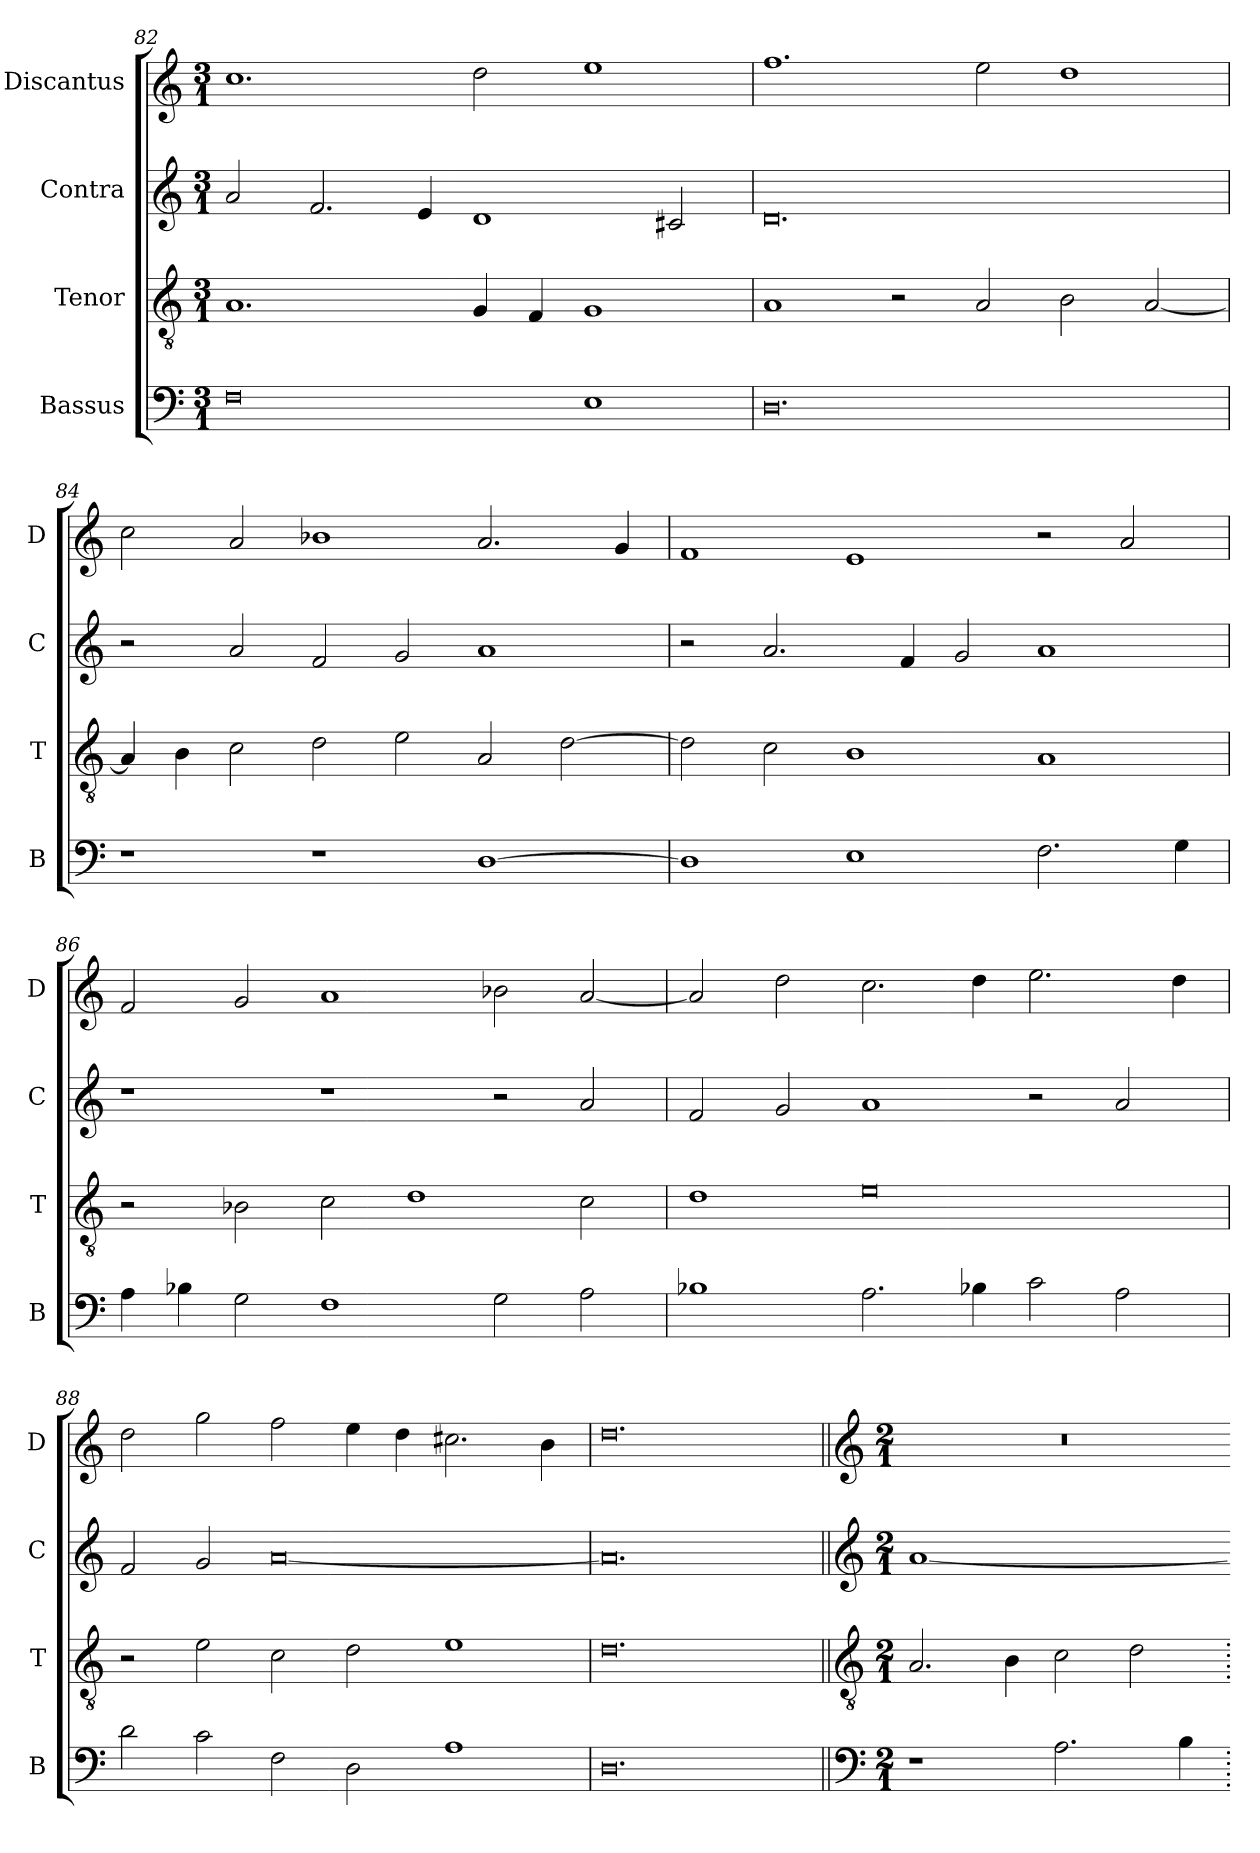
**kern	**kern	**kern	**kern
*part4	*part3	*part2	*part1
*staff4	*staff3	*staff2	*staff1
*I"Bassus	*I"Tenor	*I"Contra	*I"Discantus
*I'B	*I'T	*I'C	*I'D
*clefF4	*clefGv2	*clefG2	*clefG2
*k[]	*k[]	*k[]	*k[]
*M3/1	*M3/1	*M3/1	*M3/1
=82	=82	=82	=82
0F	1.A	2a/	1.cc
.	.	2.f/	.
.	.	4e/	.
.	4G/	1d	2dd\
.	4F/	.	.
1E	1G	.	1ee
.	.	2c#X/	.
=83	=83	=83	=83
0.D	1A	0.d	1.ff
.	2r	.	.
.	2A/	.	2ee\
.	2B\	.	1dd
.	[2A/	.	.
=84	=84	=84	=84
1r	4A/]	2r	2cc\
.	4B\	.	.
.	2c\	2a/	2a/
1r	2d\	2f/	1b-X
.	2e\	2g/	.
[1D	2A/	1a	2.a/
.	[2d\	.	.
.	.	.	4g/
=85	=85	=85	=85
1D]	2d\]	2r	1f
.	2c\	2.a/	.
1E	1B	.	1e
.	.	4f/	.
.	.	2g/	.
2.F\	1A	1a	2r
.	.	.	2a/
4G\	.	.	.
=86	=86	=86	=86
4A\	2r	1r	2f/
4B-X\	.	.	.
2G\	2B-X\	.	2g/
1F	2c\	1r	1a
.	1d	.	.
2G\	.	2r	2b-X\
2A\	2c\	2a/	[2a/
=87	=87	=87	=87
1B-X	1d	2f/	2a/]
.	.	2g/	2dd\
2.A\	0e	1a	2.cc\
4B-X\	.	.	4dd\
2c\	.	2r	2.ee\
2A\	.	2a/	.
.	.	.	4dd\
=88	=88	=88	=88
2d\	2r	2f/	2dd\
2c\	2e\	2g/	2gg\
2F\	2c\	[0a	2ff\
2D\	2d\	.	4ee\
.	.	.	4dd\
1A	1e	.	2.cc#X\
.	.	.	4b\
=89	=89	=89	=89
0.D	0.d	0.a]	0.dd
!!LO:LB:g=z
=90||	=90||	=90||	=90||
*clefF4	*clefGv2	*clefG2	*clefG2
*k[]	*k[]	*k[]	*k[]
*M2/1	*M2/1	*M2/1	*M2/1
!	!	!LO:N:vis=1	!
1r	2.A/	[0a	0r
.	4B\	.	.
2.A\	2c\	.	.
.	2d\	.	.
4B\	.	.	.
=.	=.	=-	=.
*-	*-	*-	*-
